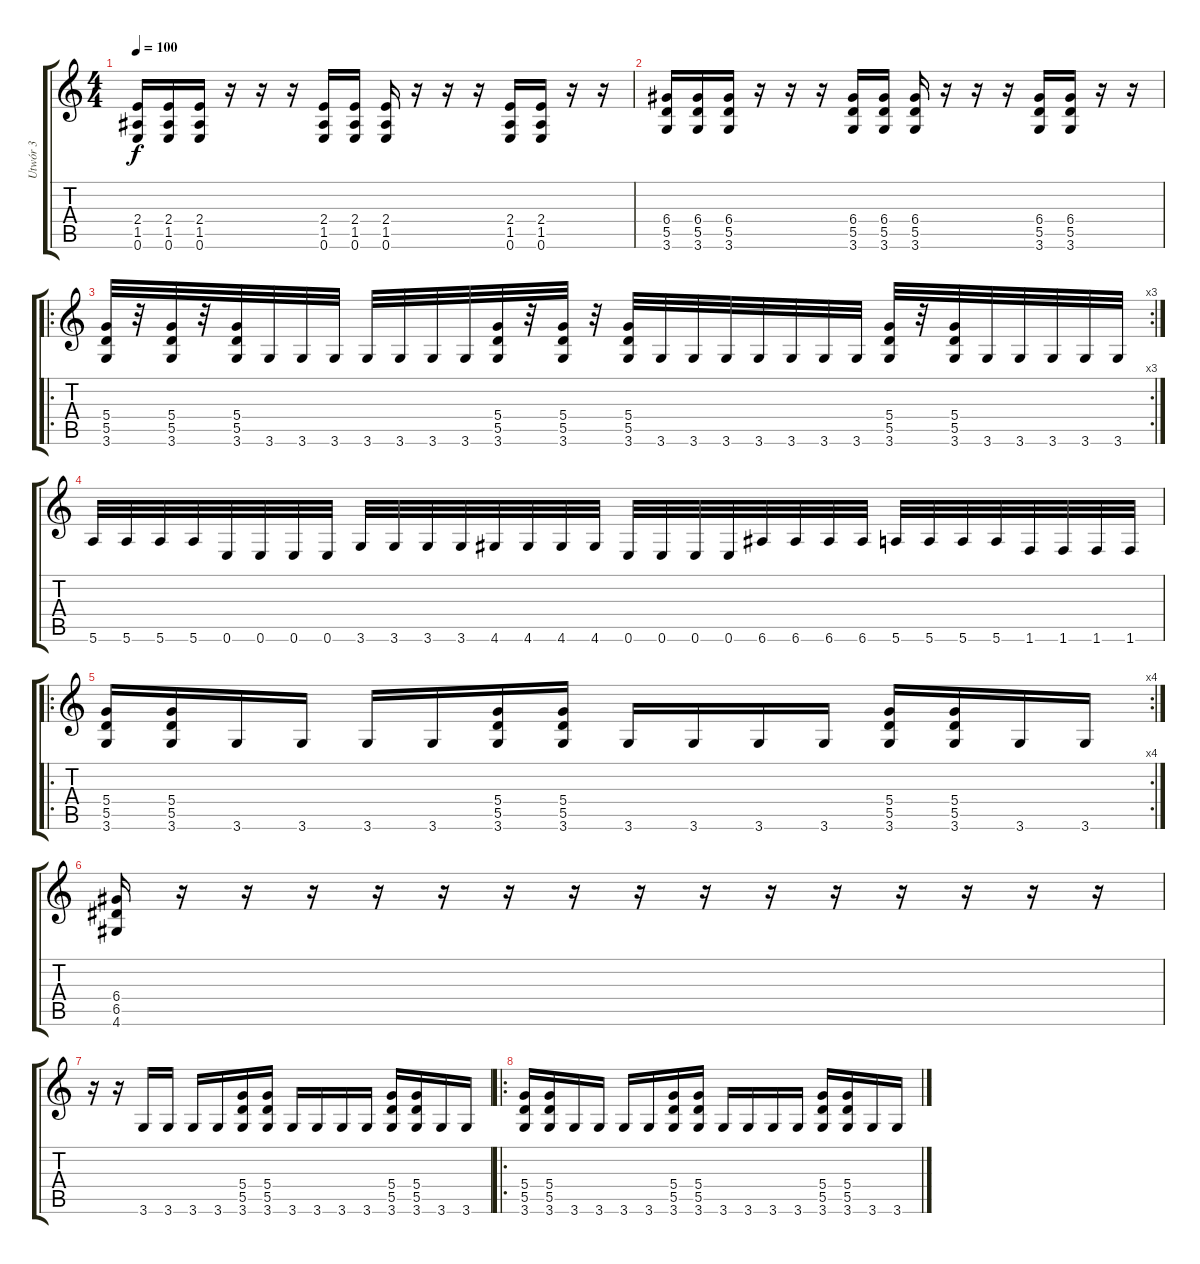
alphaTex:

\track ("Utwór 3" "Utwór 3") {instrument distortionguitar}
\staff {score tabs}
\tuning (E4 B3 G3 D3 A2 E2) {hide}
\ts (4 4)
\tempo 100
\clef g2
\ks c
(2.4 1.5 0.6).16{dy f} (2.4 1.5 0.6).16 (2.4 1.5 0.6).16 r.16 r.16 r.16 (2.4 1.5 0.6).16 (2.4 1.5 0.6).16 (2.4 1.5 0.6).16 r.16 r.16 r.16 (2.4 1.5 0.6).16 (2.4 1.5 0.6).16 r.16 r.16 |
(6.4 5.5 3.6).16 (6.4 5.5 3.6).16 (6.4 5.5 3.6).16 r.16 r.16 r.16 (6.4 5.5 3.6).16 (6.4 5.5 3.6).16 (6.4 5.5 3.6).16 r.16 r.16 r.16 (6.4 5.5 3.6).16 (6.4 5.5 3.6).16 r.16 r.16 |
\ro
\rc 3
(5.4 5.5 3.6).32 r.32 (5.4 5.5 3.6).32 r.32 (5.4 5.5 3.6).32 3.6.32 3.6.32 3.6.32 3.6.32 3.6.32 3.6.32 3.6.32 (5.4 5.5 3.6).32 r.32 (5.4 5.5 3.6).32 r.32 (5.4 5.5 3.6).32 3.6.32 3.6.32 3.6.32 3.6.32 3.6.32 3.6.32 3.6.32 (5.4 5.5 3.6).32 r.32 (5.4 5.5 3.6).32 3.6.32 3.6.32 3.6.32 3.6.32 3.6.32 |
5.6.32 5.6.32 5.6.32 5.6.32 0.6.32 0.6.32 0.6.32 0.6.32 3.6.32 3.6.32 3.6.32 3.6.32 4.6.32 4.6.32 4.6.32 4.6.32 0.6.32 0.6.32 0.6.32 0.6.32 6.6.32 6.6.32 6.6.32 6.6.32 5.6.32 5.6.32 5.6.32 5.6.32 1.6.32 1.6.32 1.6.32 1.6.32 |
\ro
\rc 4
(5.4 5.5 3.6).16 (5.4 5.5 3.6).16 3.6.16 3.6.16 3.6.16 3.6.16 (5.4 5.5 3.6).16 (5.4 5.5 3.6).16 3.6.16 3.6.16 3.6.16 3.6.16 (5.4 5.5 3.6).16 (5.4 5.5 3.6).16 3.6.16 3.6.16 |
(6.4 6.5 4.6).16 r.16 r.16 r.16 r.16 r.16 r.16 r.16 r.16 r.16 r.16 r.16 r.16 r.16 r.16 r.16 |
r.16 r.16 3.6.16 3.6.16 3.6.16 3.6.16 (5.4 5.5 3.6).16 (5.4 5.5 3.6).16 3.6.16 3.6.16 3.6.16 3.6.16 (5.4 5.5 3.6).16 (5.4 5.5 3.6).16 3.6.16 3.6.16 |
\ro
(5.4 5.5 3.6).16 (5.4 5.5 3.6).16 3.6.16 3.6.16 3.6.16 3.6.16 (5.4 5.5 3.6).16 (5.4 5.5 3.6).16 3.6.16 3.6.16 3.6.16 3.6.16 (5.4 5.5 3.6).16 (5.4 5.5 3.6).16 3.6.16 3.6.16
